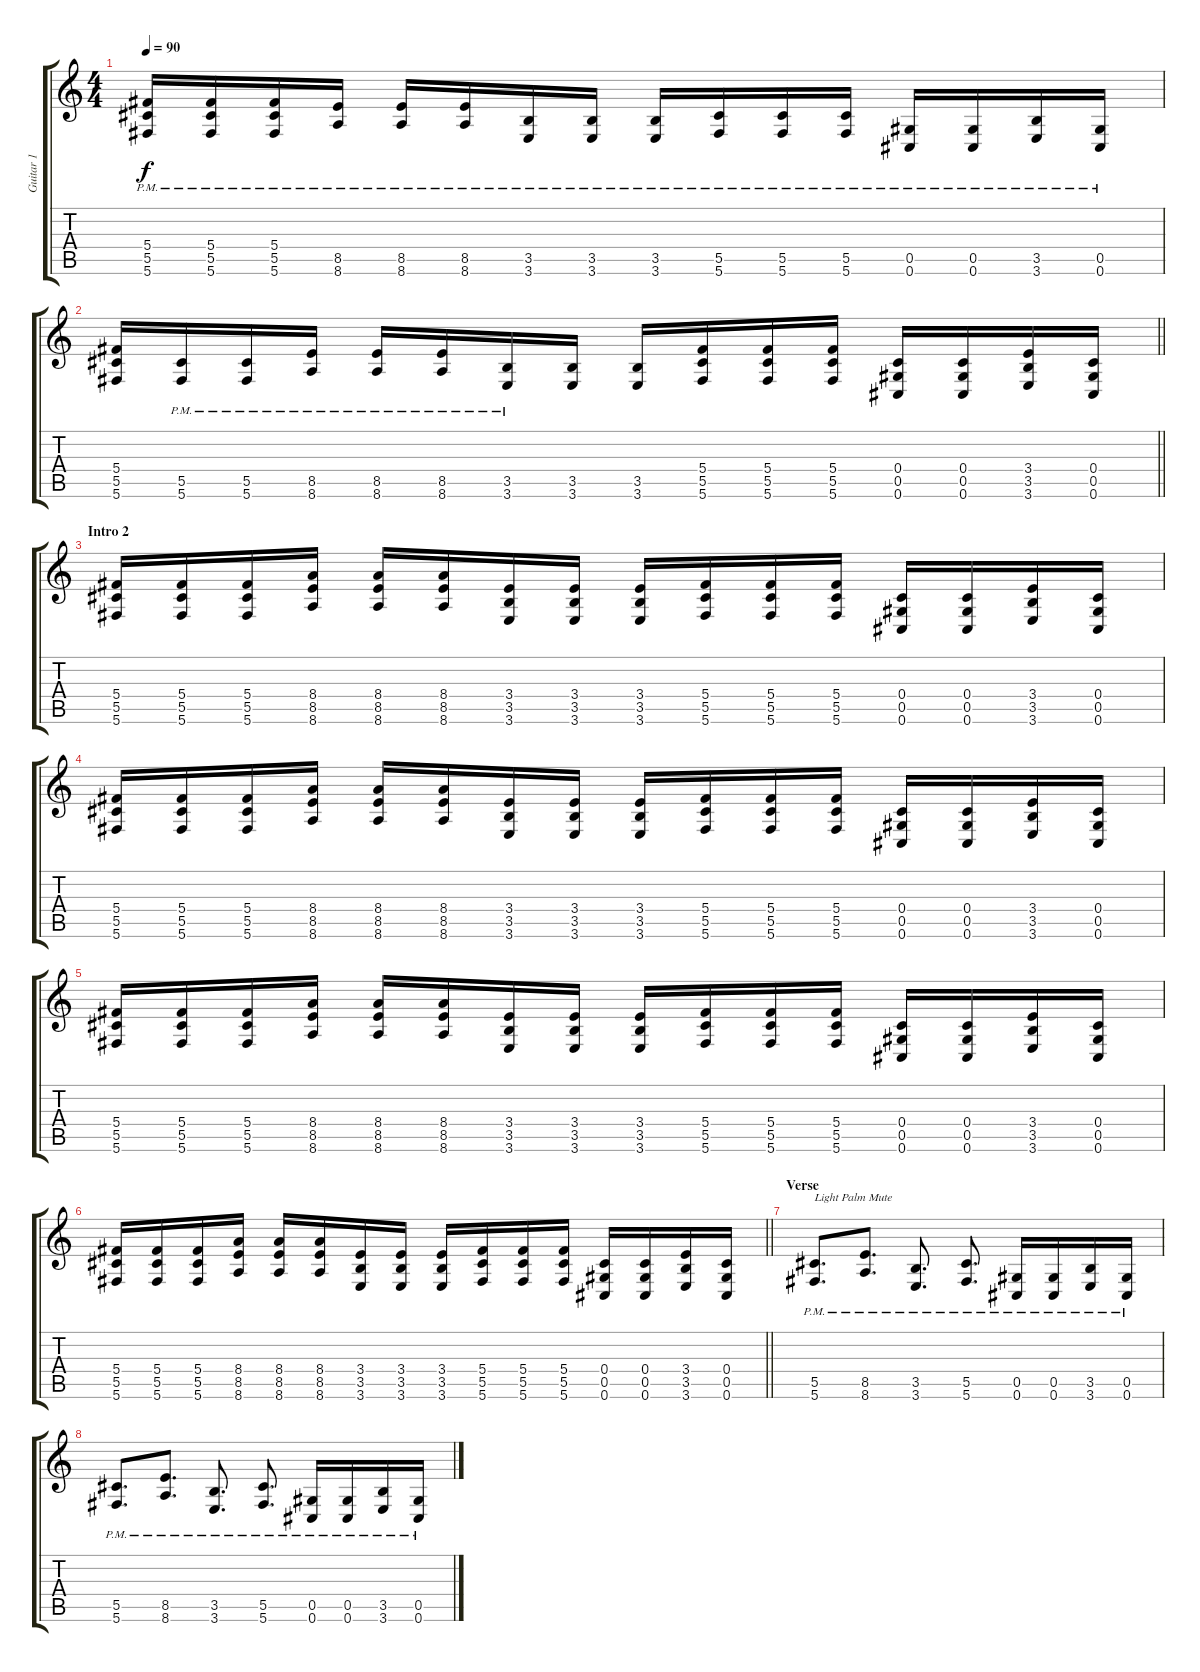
\track ("Guitar 1" "Guitar 1") {instrument overdrivenguitar}
\staff {score tabs}
\tuning (Eb4 Bb3 Gb3 Db3 Ab2 Db2) {hide}
\ts (4 4)
\tempo 90
\clef g2
\ks c
(5.4{pm} 5.5{pm} 5.6{pm}).16{dy f} (5.4{pm} 5.5{pm} 5.6{pm}).16 (5.4{pm} 5.5{pm} 5.6{pm}).16 (8.5{pm} 8.6{pm}).16 (8.5{pm} 8.6{pm}).16 (8.5{pm} 8.6{pm}).16 (3.5{pm} 3.6{pm}).16 (3.5{pm} 3.6{pm}).16 (3.5{pm} 3.6{pm}).16 (5.5{pm} 5.6{pm}).16 (5.5{pm} 5.6{pm}).16 (5.5{pm} 5.6{pm}).16 (0.5{pm} 0.6{pm}).16 (0.5{pm} 0.6{pm}).16 (3.5{pm} 3.6{pm}).16 (0.5{pm} 0.6{pm}).16 |
\barLineRight lightlight
(5.4 5.5 5.6).16 (5.5{pm} 5.6{pm}).16 (5.5{pm} 5.6{pm}).16 (8.5{pm} 8.6{pm}).16 (8.5{pm} 8.6{pm}).16 (8.5{pm} 8.6{pm}).16 (3.5{pm} 3.6{pm}).16 (3.5 3.6).16 (3.5 3.6).16 (5.4 5.5 5.6).16 (5.4 5.5 5.6).16 (5.4 5.5 5.6).16 (0.4 0.5 0.6).16 (0.4 0.5 0.6).16 (3.4 3.5 3.6).16 (0.4 0.5 0.6).16 |
\section ("" "Intro 2")
(5.4 5.5 5.6).16 (5.4 5.5 5.6).16 (5.4 5.5 5.6).16 (8.4 8.5 8.6).16 (8.4 8.5 8.6).16 (8.4 8.5 8.6).16 (3.4 3.5 3.6).16 (3.4 3.5 3.6).16 (3.4 3.5 3.6).16 (5.4 5.5 5.6).16 (5.4 5.5 5.6).16 (5.4 5.5 5.6).16 (0.4 0.5 0.6).16 (0.4 0.5 0.6).16 (3.4 3.5 3.6).16 (0.4 0.5 0.6).16 |
(5.4 5.5 5.6).16 (5.4 5.5 5.6).16 (5.4 5.5 5.6).16 (8.4 8.5 8.6).16 (8.4 8.5 8.6).16 (8.4 8.5 8.6).16 (3.4 3.5 3.6).16 (3.4 3.5 3.6).16 (3.4 3.5 3.6).16 (5.4 5.5 5.6).16 (5.4 5.5 5.6).16 (5.4 5.5 5.6).16 (0.4 0.5 0.6).16 (0.4 0.5 0.6).16 (3.4 3.5 3.6).16 (0.4 0.5 0.6).16 |
(5.4 5.5 5.6).16 (5.4 5.5 5.6).16 (5.4 5.5 5.6).16 (8.4 8.5 8.6).16 (8.4 8.5 8.6).16 (8.4 8.5 8.6).16 (3.4 3.5 3.6).16 (3.4 3.5 3.6).16 (3.4 3.5 3.6).16 (5.4 5.5 5.6).16 (5.4 5.5 5.6).16 (5.4 5.5 5.6).16 (0.4 0.5 0.6).16 (0.4 0.5 0.6).16 (3.4 3.5 3.6).16 (0.4 0.5 0.6).16 |
\barLineRight lightlight
(5.4 5.5 5.6).16 (5.4 5.5 5.6).16 (5.4 5.5 5.6).16 (8.4 8.5 8.6).16 (8.4 8.5 8.6).16 (8.4 8.5 8.6).16 (3.4 3.5 3.6).16 (3.4 3.5 3.6).16 (3.4 3.5 3.6).16 (5.4 5.5 5.6).16 (5.4 5.5 5.6).16 (5.4 5.5 5.6).16 (0.4 0.5 0.6).16 (0.4 0.5 0.6).16 (3.4 3.5 3.6).16 (0.4 0.5 0.6).16 |
\section ("" "Verse")
(5.5{pm} 5.6).8{d txt "Light Palm Mute"} (8.5{pm} 8.6).8{d} (3.5{pm} 3.6).8{d} (5.5{pm} 5.6).8{d} (0.5{pm} 0.6{pm}).16 (0.5{pm} 0.6{pm}).16 (3.5{pm} 3.6{pm}).16 (0.5{pm} 0.6{pm}).16 |
(5.5{pm} 5.6).8{d} (8.5{pm} 8.6).8{d} (3.5{pm} 3.6).8{d} (5.5{pm} 5.6).8{d} (0.5{pm} 0.6{pm}).16 (0.5{pm} 0.6{pm}).16 (3.5{pm} 3.6{pm}).16 (0.5{pm} 0.6{pm}).16
